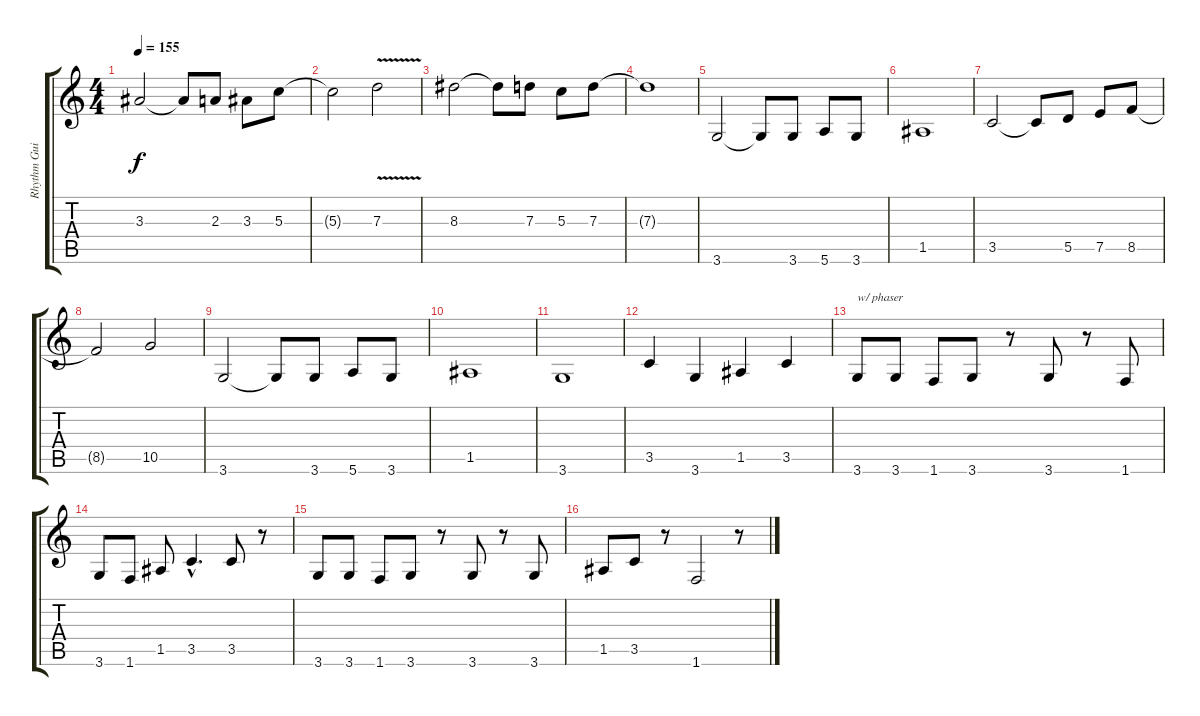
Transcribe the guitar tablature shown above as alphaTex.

\track ("Rhythm Guitar" "Rhythm Gui") {instrument distortionguitar}
\staff {score tabs}
\tuning (E4 B3 G3 D3 A2 E2) {hide}
\ts (4 4)
\tempo 155
\clef g2
\ks c
3.3.2{dy f} 3.3{t}.8 2.3.8 3.3.8 5.3.8 |
5.3{t}.2 7.3{v}.2 |
8.3.2 8.3{t}.8 7.3.8 5.3.8 7.3.8 |
7.3{t}.1 |
3.6.2 3.6{t}.8 3.6.8 5.6.8 3.6.8 |
1.5.1 |
3.5.2 3.5{t}.8 5.5.8 7.5.8 8.5.8 |
8.5{t}.2 10.5.2 |
3.6.2 3.6{t}.8 3.6.8 5.6.8 3.6.8 |
1.5.1 |
3.6.1 |
3.5.4 3.6.4 1.5.4 3.5.4 |
3.6.8{txt "w/ phaser"} 3.6.8 1.6.8 3.6.8 r.8 3.6.8 r.8 1.6.8 |
3.6.8 1.6.8 1.5.8 3.5{hac}.4{d} 3.5.8 r.8 |
3.6.8 3.6.8 1.6.8 3.6.8 r.8 3.6.8 r.8 3.6.8 |
1.5.8 3.5.8 r.8 1.6.2 r.8
